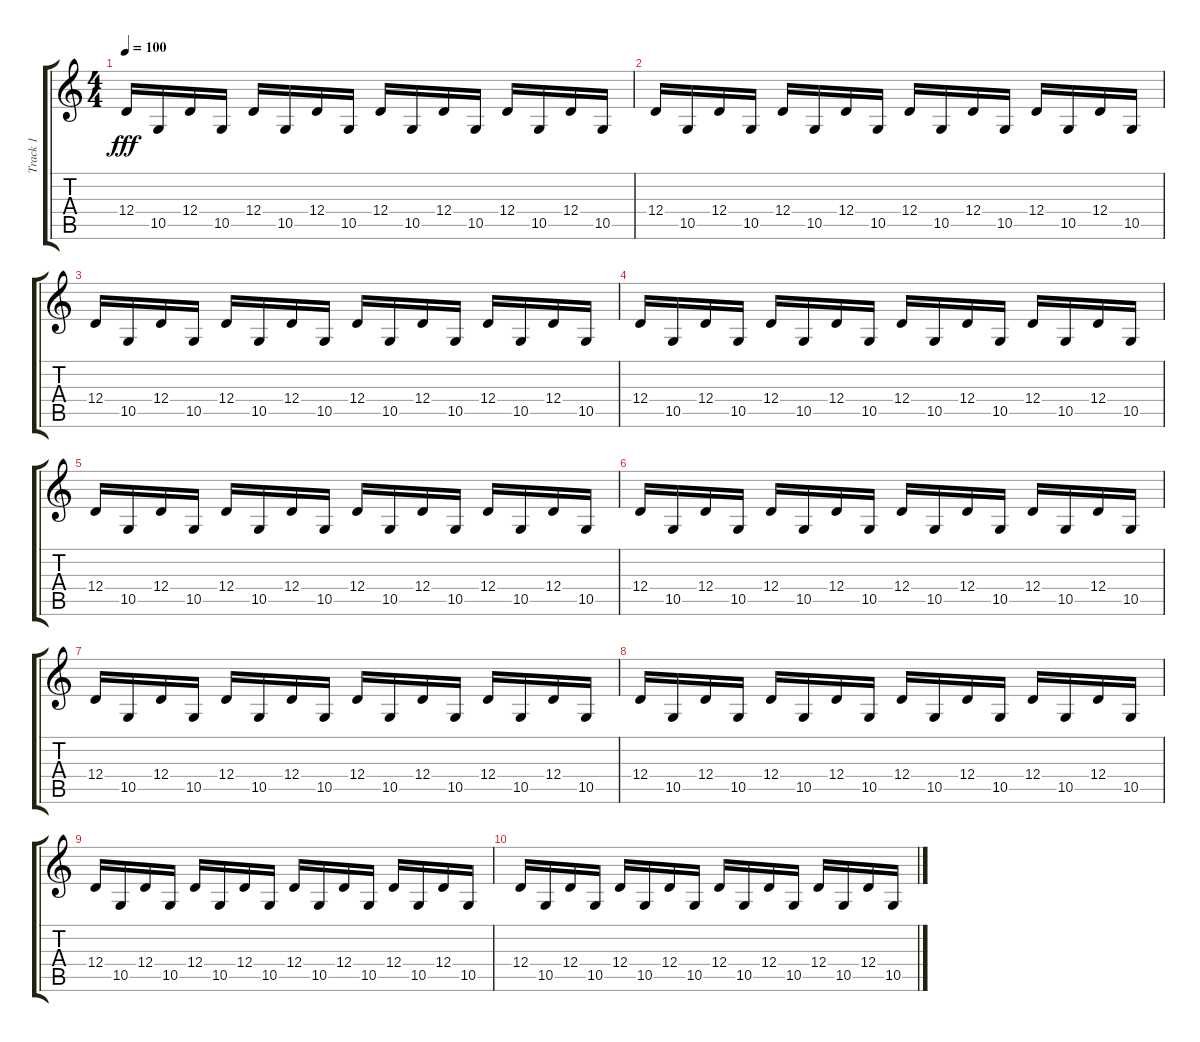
\track ("Track 1" "Track 1") {instrument vibraphone}
\staff {score tabs}
\tuning (E4 B3 G3 D3 A2 E2) {hide}
\ts (4 4)
\tempo 100
\clef g2
\ks c
12.4.16{dy fff} 10.5.16 12.4.16 10.5.16 12.4.16 10.5.16 12.4.16 10.5.16 12.4.16 10.5.16 12.4.16 10.5.16 12.4.16 10.5.16 12.4.16 10.5.16 |
12.4.16 10.5.16 12.4.16 10.5.16 12.4.16 10.5.16 12.4.16 10.5.16 12.4.16 10.5.16 12.4.16 10.5.16 12.4.16 10.5.16 12.4.16 10.5.16 |
12.4.16 10.5.16 12.4.16 10.5.16 12.4.16 10.5.16 12.4.16 10.5.16 12.4.16 10.5.16 12.4.16 10.5.16 12.4.16 10.5.16 12.4.16 10.5.16 |
12.4.16 10.5.16 12.4.16 10.5.16 12.4.16 10.5.16 12.4.16 10.5.16 12.4.16 10.5.16 12.4.16 10.5.16 12.4.16 10.5.16 12.4.16 10.5.16 |
12.4.16 10.5.16 12.4.16 10.5.16 12.4.16 10.5.16 12.4.16 10.5.16 12.4.16 10.5.16 12.4.16 10.5.16 12.4.16 10.5.16 12.4.16 10.5.16 |
12.4.16 10.5.16 12.4.16 10.5.16 12.4.16 10.5.16 12.4.16 10.5.16 12.4.16 10.5.16 12.4.16 10.5.16 12.4.16 10.5.16 12.4.16 10.5.16 |
12.4.16 10.5.16 12.4.16 10.5.16 12.4.16 10.5.16 12.4.16 10.5.16 12.4.16 10.5.16 12.4.16 10.5.16 12.4.16 10.5.16 12.4.16 10.5.16 |
12.4.16 10.5.16 12.4.16 10.5.16 12.4.16 10.5.16 12.4.16 10.5.16 12.4.16 10.5.16 12.4.16 10.5.16 12.4.16 10.5.16 12.4.16 10.5.16 |
12.4.16 10.5.16 12.4.16 10.5.16 12.4.16 10.5.16 12.4.16 10.5.16 12.4.16 10.5.16 12.4.16 10.5.16 12.4.16 10.5.16 12.4.16 10.5.16 |
12.4.16 10.5.16 12.4.16 10.5.16 12.4.16 10.5.16 12.4.16 10.5.16 12.4.16 10.5.16 12.4.16 10.5.16 12.4.16 10.5.16 12.4.16 10.5.16
